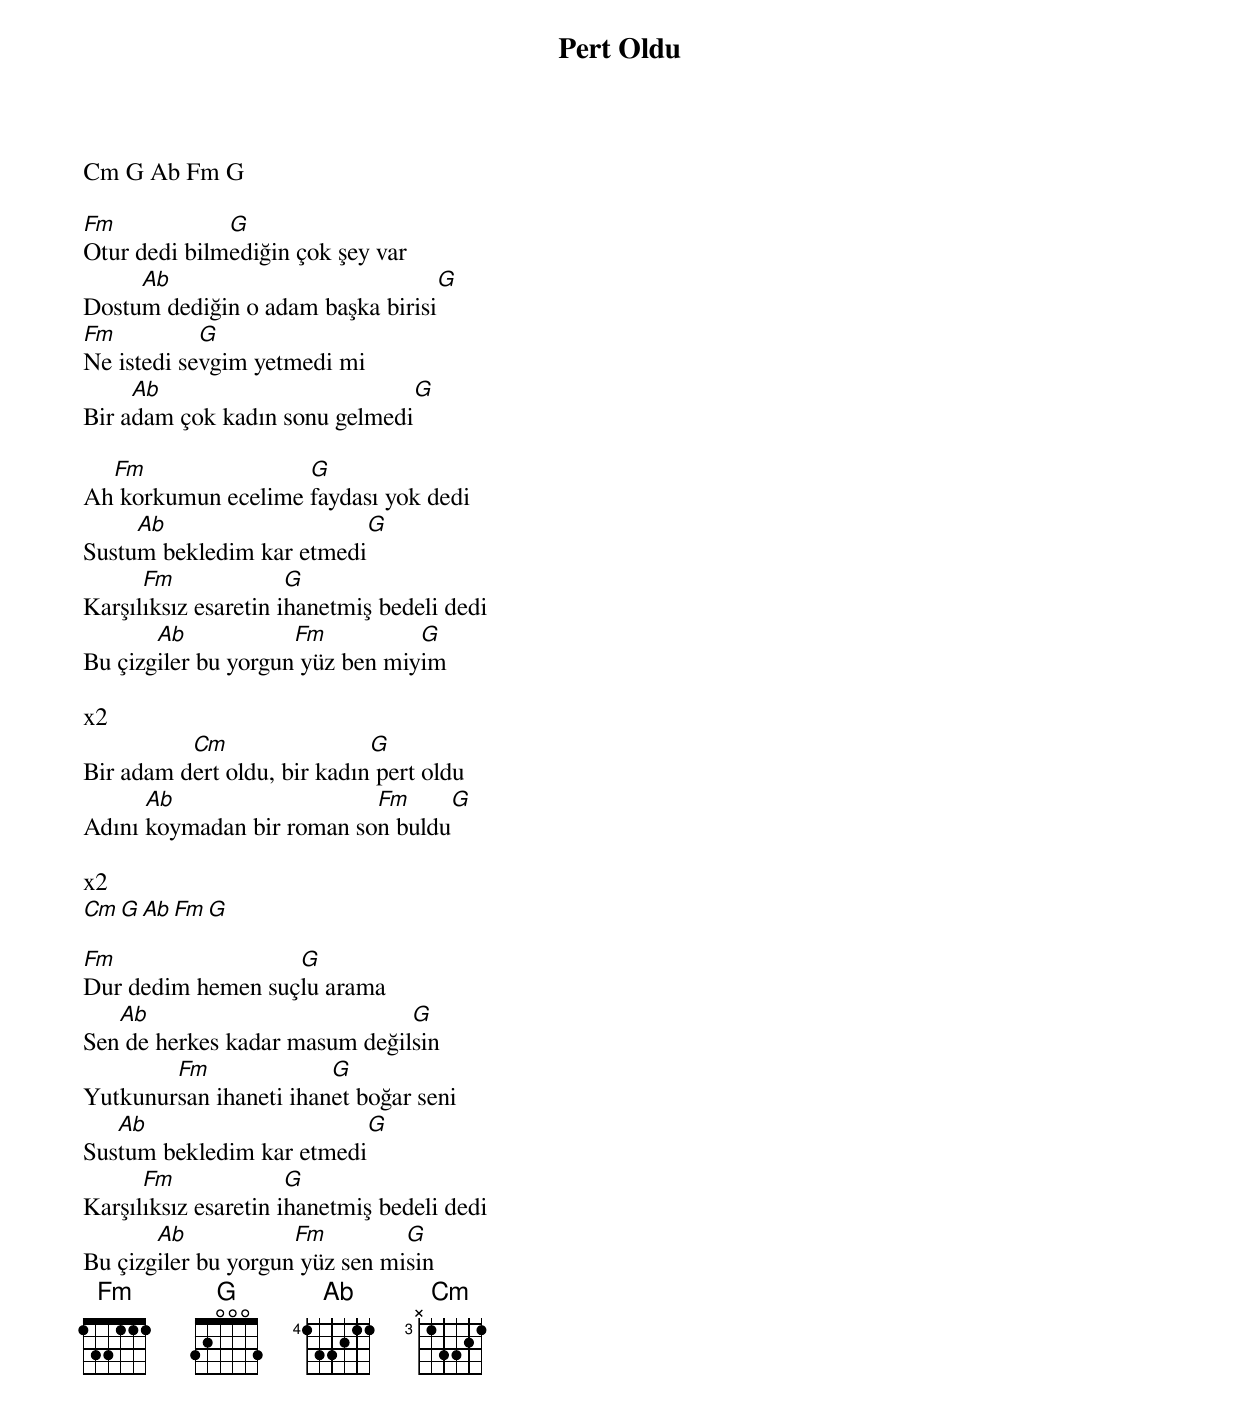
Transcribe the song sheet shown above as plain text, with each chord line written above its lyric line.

{title: Pert Oldu}
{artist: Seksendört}

Cm G Ab Fm G

Fm            G
Otur dedi bilmediğin çok şey var
     Ab                            G
Dostum dediğin o adam başka birisi
Fm          G
Ne istedi sevgim yetmedi mi
     Ab                         G
Bir adam çok kadın sonu gelmedi

  Fm                G
Ah korkumun ecelime faydası yok dedi
     Ab                     G
Sustum bekledim kar etmedi
      Fm              G
Karşılıksız esaretin ihanetmiş bedeli dedi
       Ab            Fm          G
Bu çizgiler bu yorgun yüz ben miyim

x2
          Cm                 G
Bir adam dert oldu, bir kadın pert oldu
      Ab                   Fm     G
Adını koymadan bir roman son buldu

x2
Cm G Ab Fm G

Fm                 G
Dur dedim hemen suçlu arama
   Ab                          G
Sen de herkes kadar masum değilsin
        Fm              G
Yutkunursan ihaneti ihanet boğar seni
   Ab                      G
Sustum bekledim kar etmedi
      Fm              G
Karşılıksız esaretin ihanetmiş bedeli dedi
       Ab            Fm         G
Bu çizgiler bu yorgun yüz sen misin
